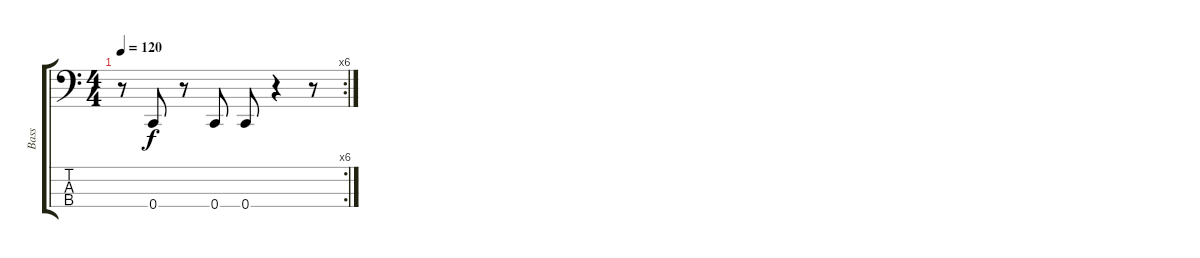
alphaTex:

\track ("Bass" "Bass") {instrument electricbasspick}
\staff {score tabs}
\tuning (F2 C2 G1 C1) {hide}
\rc 6
\ts (4 4)
\tempo 120
\clef f4
\ks c
r.8{dy f} 0.4.8 r.8 0.4.8 0.4.8 r.4 r.8
